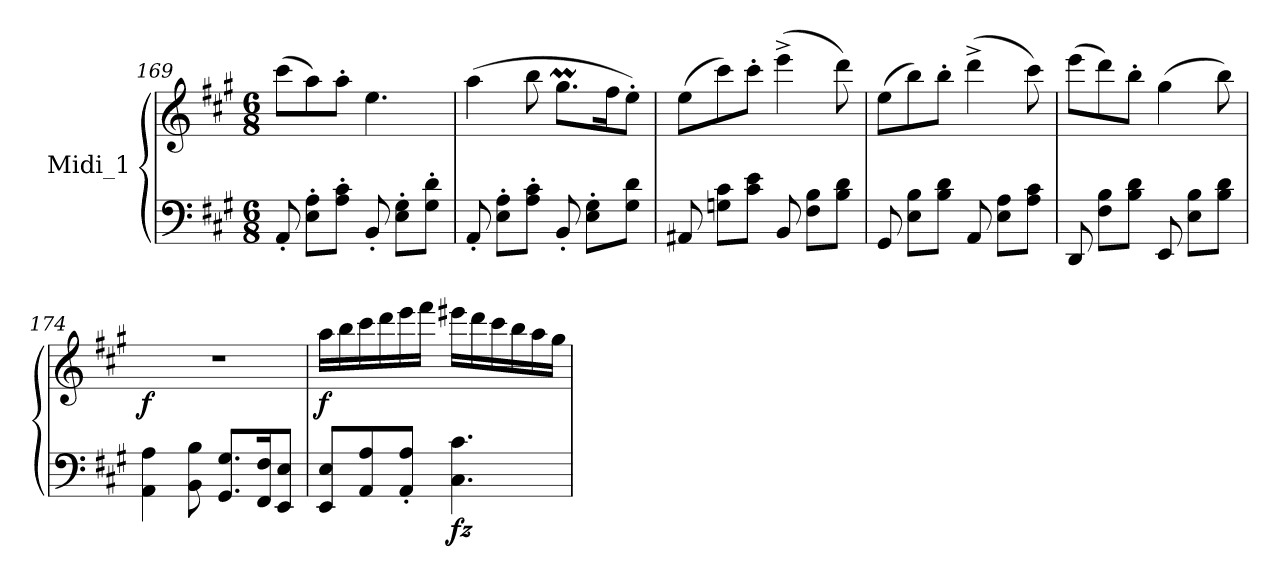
**kern	**kern	**dynam
*part1	*part1	*part1
*staff2	*staff1	*staff1/2
*I"Midi_1	*	*
*clefF4	*clefG2	*
*k[f#c#g#]	*k[f#c#g#]	*
*A:	*A:	*
*M6/8	*M6/8	*
=169	=169	=169
8AA'/	(>8ccc#\L	.
8E\' 8A\'L	8aa\)	.
8A\' 8c#\'J	8aa'\J	.
8BB'/	4.ee\	.
8E\' 8G#\'L	.	.
8G#\' 8d\'J	.	.
=170	=170	=170
8AA'/	(>4aa\	.
8E\' 8A\'L	.	.
8A\' 8c#\'J	8bb\	.
8BB'/	8.gg#m\L	.
8E\' 8G#\'L	.	.
.	16ff#\K	.
8G#\ 8d\J	8ee'\J)	.
!!LO:LB:g=z
=171	=171	=171
8AA#X/	(>8ee\L	.
8Gn\ 8c#\L	8ccc#\)	.
8c#\ 8e\J	8ccc#'\J	.
8BB/	(>4eee^\	.
8F#\ 8B\L	.	.
8B\ 8d\J	8ddd\)	.
=172	=172	=172
8GG#i/	(>8ee\L	.
8E\ 8B\L	8bb\)	.
8B\ 8d\J	8bb'\J	.
8AA/	(>4ddd^\	.
8E\ 8A\L	.	.
8A\ 8c#\J	8ccc#\)	.
=173	=173	=173
8DD/	(>8eee\L	.
8F#\ 8B\L	8ddd\)	.
8B\ 8d\J	8bb'\J	.
8EE/	(>4gg#\	.
8E\ 8B\L	.	.
8B\ 8d\J	8bb\)	.
=174	=174	=174
*	*MM85	*
!	!	!LO:DY:b
4AA\ 4A\	2.r	f
8BB\ 8B\	.	.
8.GG#/ 8.G#/L	.	.
16FF#/ 16F#/K	.	.
8EE/ 8E/J	.	.
=175	=175	=175
!	!	!LO:DY:b
8EE/ 8E/L	16aa\LL	f
.	16bb\	.
8AA/ 8A/	16ccc#\	.
.	16ddd\	.
8AA/' 8A/'J	16eee\	.
.	16fff#\JJ	.
!	!	!LO:DY:b=2
4.C#\ 4.c#\	16eee#X\LL	fz
.	16ddd\	.
.	16ccc#\	.
.	16bb\	.
.	16aa\	.
.	16gg#\JJ	.
=	=	=
*-	*-	*-
